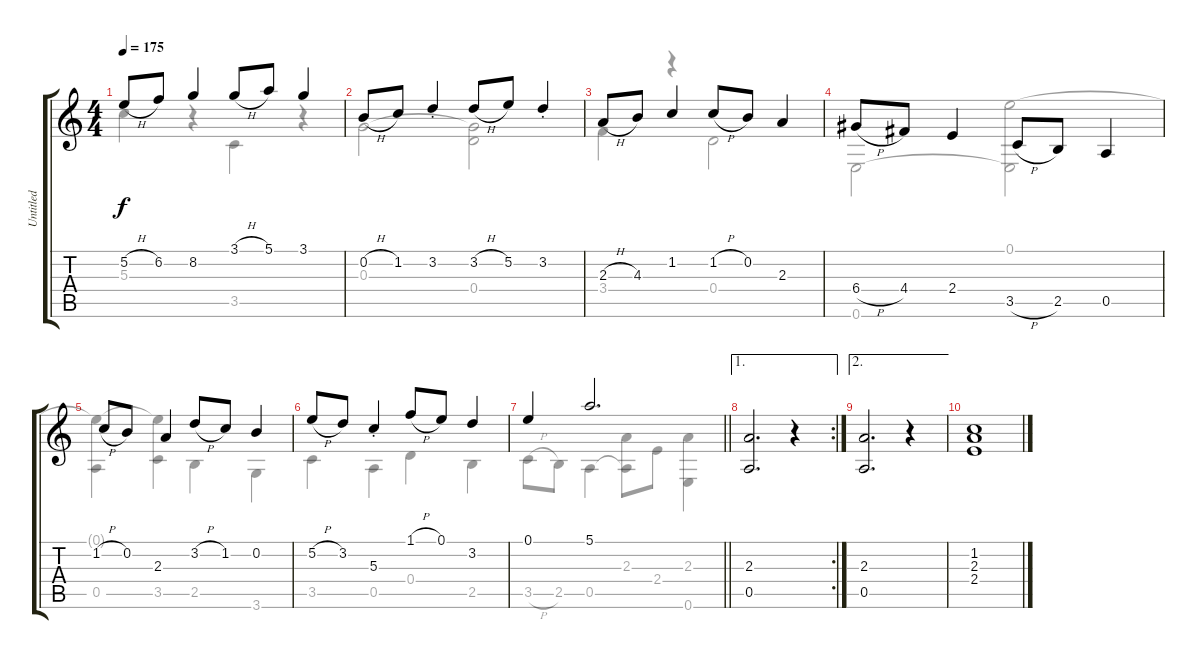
\track ("Untitled" "Untitled") {instrument acousticguitarnylon}
\staff {score tabs}
\tuning (E4 B3 G3 D3 A2 E2) {hide}
\voice
\ts (4 4)
\tempo 175
\clef g2
\ks c
5.2{h}.8{dy f} 6.2.8 8.2.4 3.1{h}.8 5.1.8 3.1.4 |
0.2{h}.8 1.2.8 3.2{st}.4 3.2{h}.8 5.2.8 3.2{st}.4 |
2.3{h}.8 4.3.8 1.2.4 1.2{h}.8 0.2.8 2.3.4 |
6.4{h}.8 4.4.8 2.4.4 3.5{h}.8 2.5.8 0.5.4 |
1.2{h}.8 0.2.8 2.3.4 3.2{h}.8 1.2.8 0.2.4 |
5.2{h}.8 3.2.8 5.3{st}.4 1.1{h}.8 0.1.8 3.2.4 |
\barLineRight lightlight
0.1.4 5.1.2{d} |
\ae 1
\rc 2
(2.3 0.5).2{d} r.4 |
\ae 2
(2.3 0.5).2{d} r.4 |
(1.2 2.3 2.4).1
\voice
\clef g2
\ottava regular
\simile none
\ks c
5.3.4{dy f} r.4 3.5.4 r.4 |
0.3.2 (0.3{t} 0.4).2 |
3.4.4 r.4 0.4.2 |
0.6.2 (0.1 0.6{t}).2 |
(0.1{t} 0.5).4 (0.1{t} 3.5).4 2.5.4 3.6.4 |
3.5.4 0.5.4 0.4.4 2.5.4 |
\barLineRight lightlight
3.5{h}.8 2.5.8 0.5.4 (2.3 0.5{t}).8 2.4.8 (2.3 0.6).4 |
|
|
